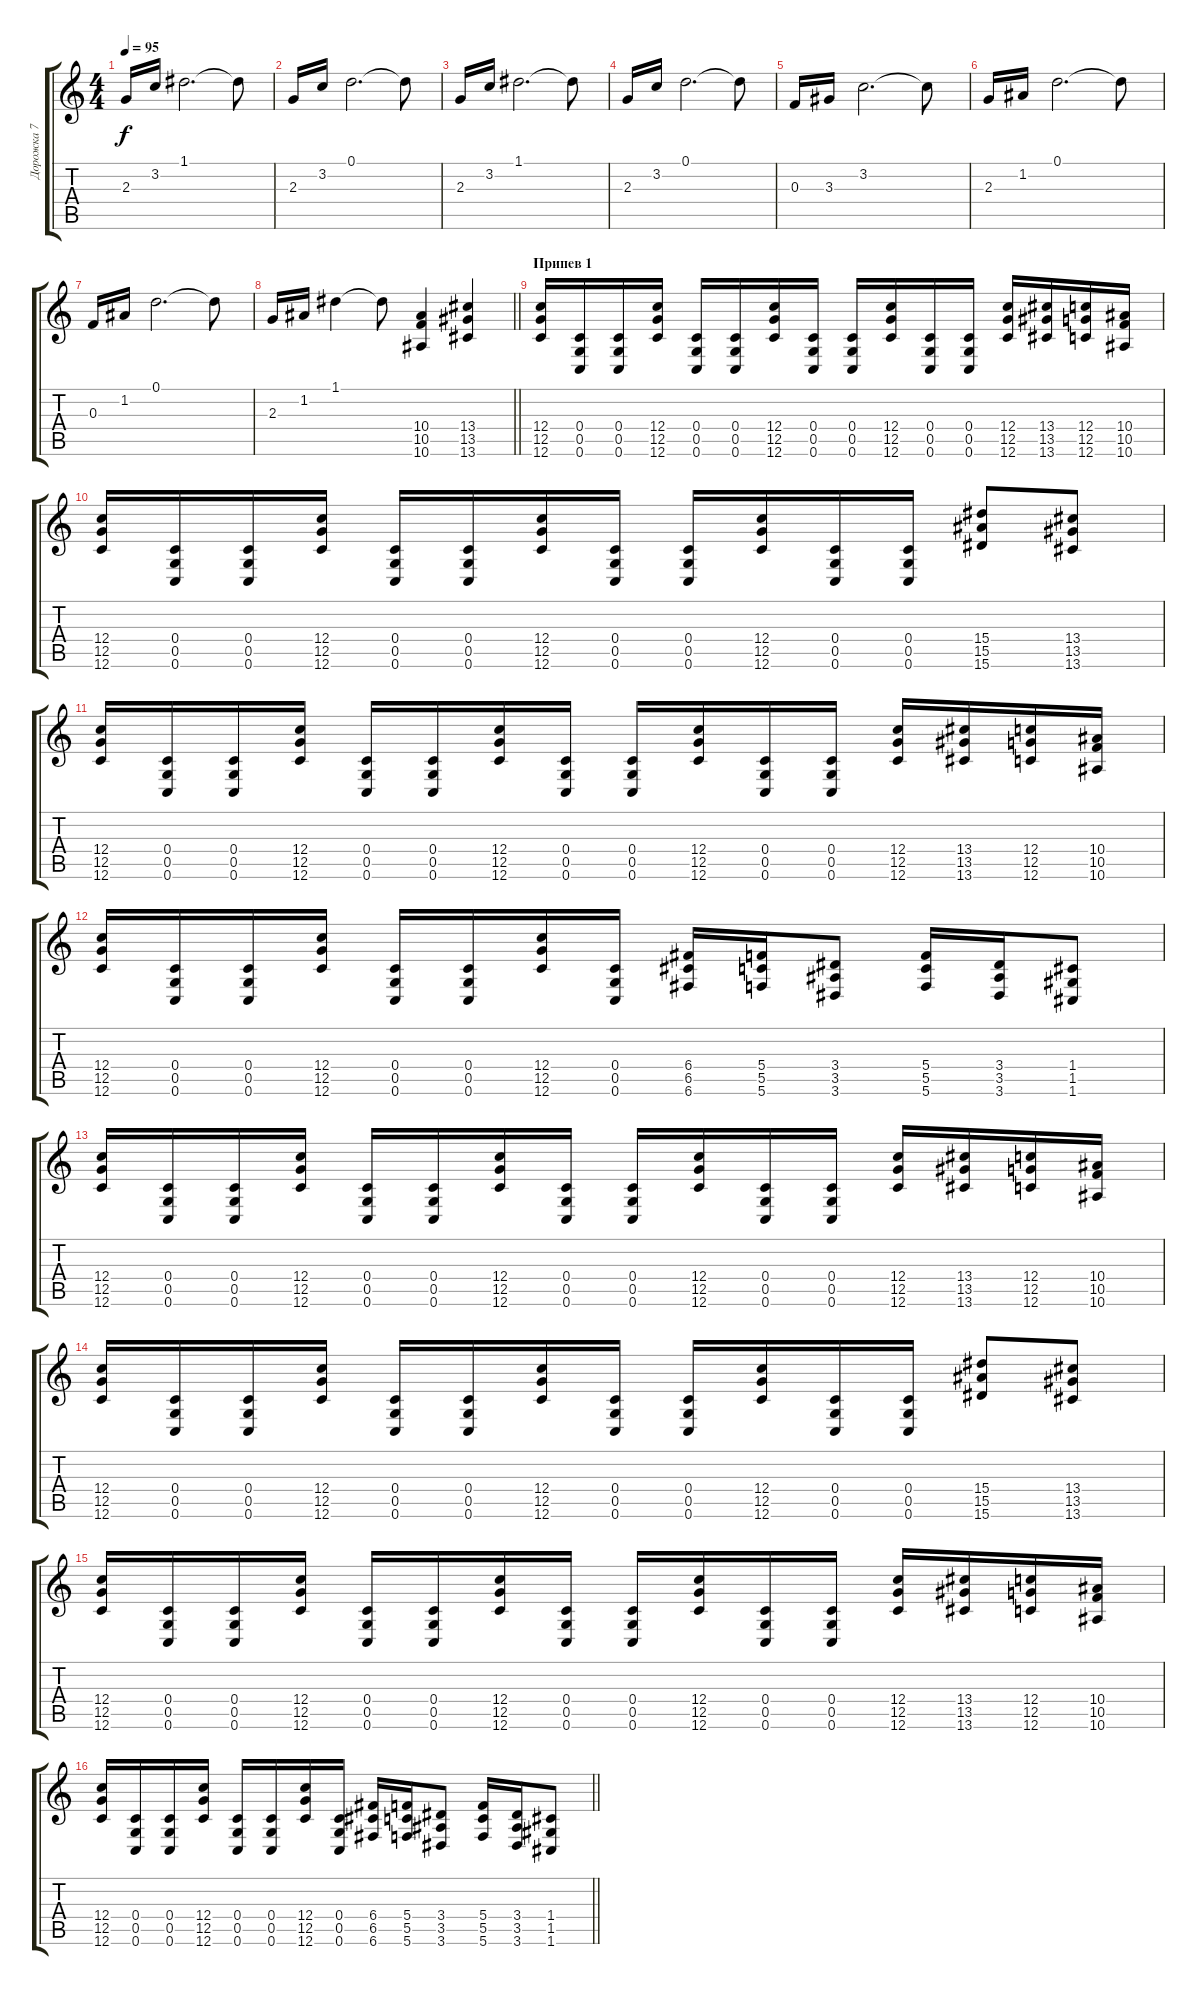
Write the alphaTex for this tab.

\track ("Дорожка 7" "Дорожка 7") {instrument overdrivenguitar}
\staff {score tabs}
\tuning (D4 A3 F3 C3 G2 C2) {hide}
\ts (4 4)
\tempo 95
\clef g2
\ks c
2.3.16{dy f} 3.2.16 1.1.2{d} 1.1{t}.8 |
2.3.16 3.2.16 0.1.2{d} 0.1{t}.8 |
2.3.16 3.2.16 1.1.2{d} 1.1{t}.8 |
2.3.16 3.2.16 0.1.2{d} 0.1{t}.8 |
0.3.16 3.3.16 3.2.2{d} 3.2{t}.8 |
2.3.16 1.2.16 0.1.2{d} 0.1{t}.8 |
0.3.16 1.2.16 0.1.2{d} 0.1{t}.8 |
\barLineRight lightlight
2.3.16 1.2.16 1.1.4 1.1{t}.8 (10.4 10.5 10.6).4{volume 9} (13.4 13.5 13.6).4 |
\section ("" "Припев 1")
(12.4 12.5 12.6).16 (0.4 0.5 0.6).16 (0.4 0.5 0.6).16 (12.4 12.5 12.6).16 (0.4 0.5 0.6).16 (0.4 0.5 0.6).16 (12.4 12.5 12.6).16 (0.4 0.5 0.6).16 (0.4 0.5 0.6).16 (12.4 12.5 12.6).16 (0.4 0.5 0.6).16 (0.4 0.5 0.6).16 (12.4 12.5 12.6).16 (13.4 13.5 13.6).16 (12.4 12.5 12.6).16 (10.4 10.5 10.6).16 |
(12.4 12.5 12.6).16 (0.4 0.5 0.6).16 (0.4 0.5 0.6).16 (12.4 12.5 12.6).16 (0.4 0.5 0.6).16 (0.4 0.5 0.6).16 (12.4 12.5 12.6).16 (0.4 0.5 0.6).16 (0.4 0.5 0.6).16 (12.4 12.5 12.6).16 (0.4 0.5 0.6).16 (0.4 0.5 0.6).16 (15.4 15.5 15.6).8 (13.4 13.5 13.6).8 |
(12.4 12.5 12.6).16 (0.4 0.5 0.6).16 (0.4 0.5 0.6).16 (12.4 12.5 12.6).16 (0.4 0.5 0.6).16 (0.4 0.5 0.6).16 (12.4 12.5 12.6).16 (0.4 0.5 0.6).16 (0.4 0.5 0.6).16 (12.4 12.5 12.6).16 (0.4 0.5 0.6).16 (0.4 0.5 0.6).16 (12.4 12.5 12.6).16 (13.4 13.5 13.6).16 (12.4 12.5 12.6).16 (10.4 10.5 10.6).16 |
(12.4 12.5 12.6).16 (0.4 0.5 0.6).16 (0.4 0.5 0.6).16 (12.4 12.5 12.6).16 (0.4 0.5 0.6).16 (0.4 0.5 0.6).16 (12.4 12.5 12.6).16 (0.4 0.5 0.6).16 (6.4 6.5 6.6).16 (5.4 5.5 5.6).16 (3.4 3.5 3.6).8 (5.4 5.5 5.6).16 (3.4 3.5 3.6).16 (1.4 1.5 1.6).8 |
(12.4 12.5 12.6).16 (0.4 0.5 0.6).16 (0.4 0.5 0.6).16 (12.4 12.5 12.6).16 (0.4 0.5 0.6).16 (0.4 0.5 0.6).16 (12.4 12.5 12.6).16 (0.4 0.5 0.6).16 (0.4 0.5 0.6).16 (12.4 12.5 12.6).16 (0.4 0.5 0.6).16 (0.4 0.5 0.6).16 (12.4 12.5 12.6).16 (13.4 13.5 13.6).16 (12.4 12.5 12.6).16 (10.4 10.5 10.6).16 |
(12.4 12.5 12.6).16 (0.4 0.5 0.6).16 (0.4 0.5 0.6).16 (12.4 12.5 12.6).16 (0.4 0.5 0.6).16 (0.4 0.5 0.6).16 (12.4 12.5 12.6).16 (0.4 0.5 0.6).16 (0.4 0.5 0.6).16 (12.4 12.5 12.6).16 (0.4 0.5 0.6).16 (0.4 0.5 0.6).16 (15.4 15.5 15.6).8 (13.4 13.5 13.6).8 |
(12.4 12.5 12.6).16 (0.4 0.5 0.6).16 (0.4 0.5 0.6).16 (12.4 12.5 12.6).16 (0.4 0.5 0.6).16 (0.4 0.5 0.6).16 (12.4 12.5 12.6).16 (0.4 0.5 0.6).16 (0.4 0.5 0.6).16 (12.4 12.5 12.6).16 (0.4 0.5 0.6).16 (0.4 0.5 0.6).16 (12.4 12.5 12.6).16 (13.4 13.5 13.6).16 (12.4 12.5 12.6).16 (10.4 10.5 10.6).16 |
\barLineRight lightlight
(12.4 12.5 12.6).16 (0.4 0.5 0.6).16 (0.4 0.5 0.6).16 (12.4 12.5 12.6).16 (0.4 0.5 0.6).16 (0.4 0.5 0.6).16 (12.4 12.5 12.6).16 (0.4 0.5 0.6).16 (6.4 6.5 6.6).16 (5.4 5.5 5.6).16 (3.4 3.5 3.6).8 (5.4 5.5 5.6).16 (3.4 3.5 3.6).16 (1.4 1.5 1.6).8
